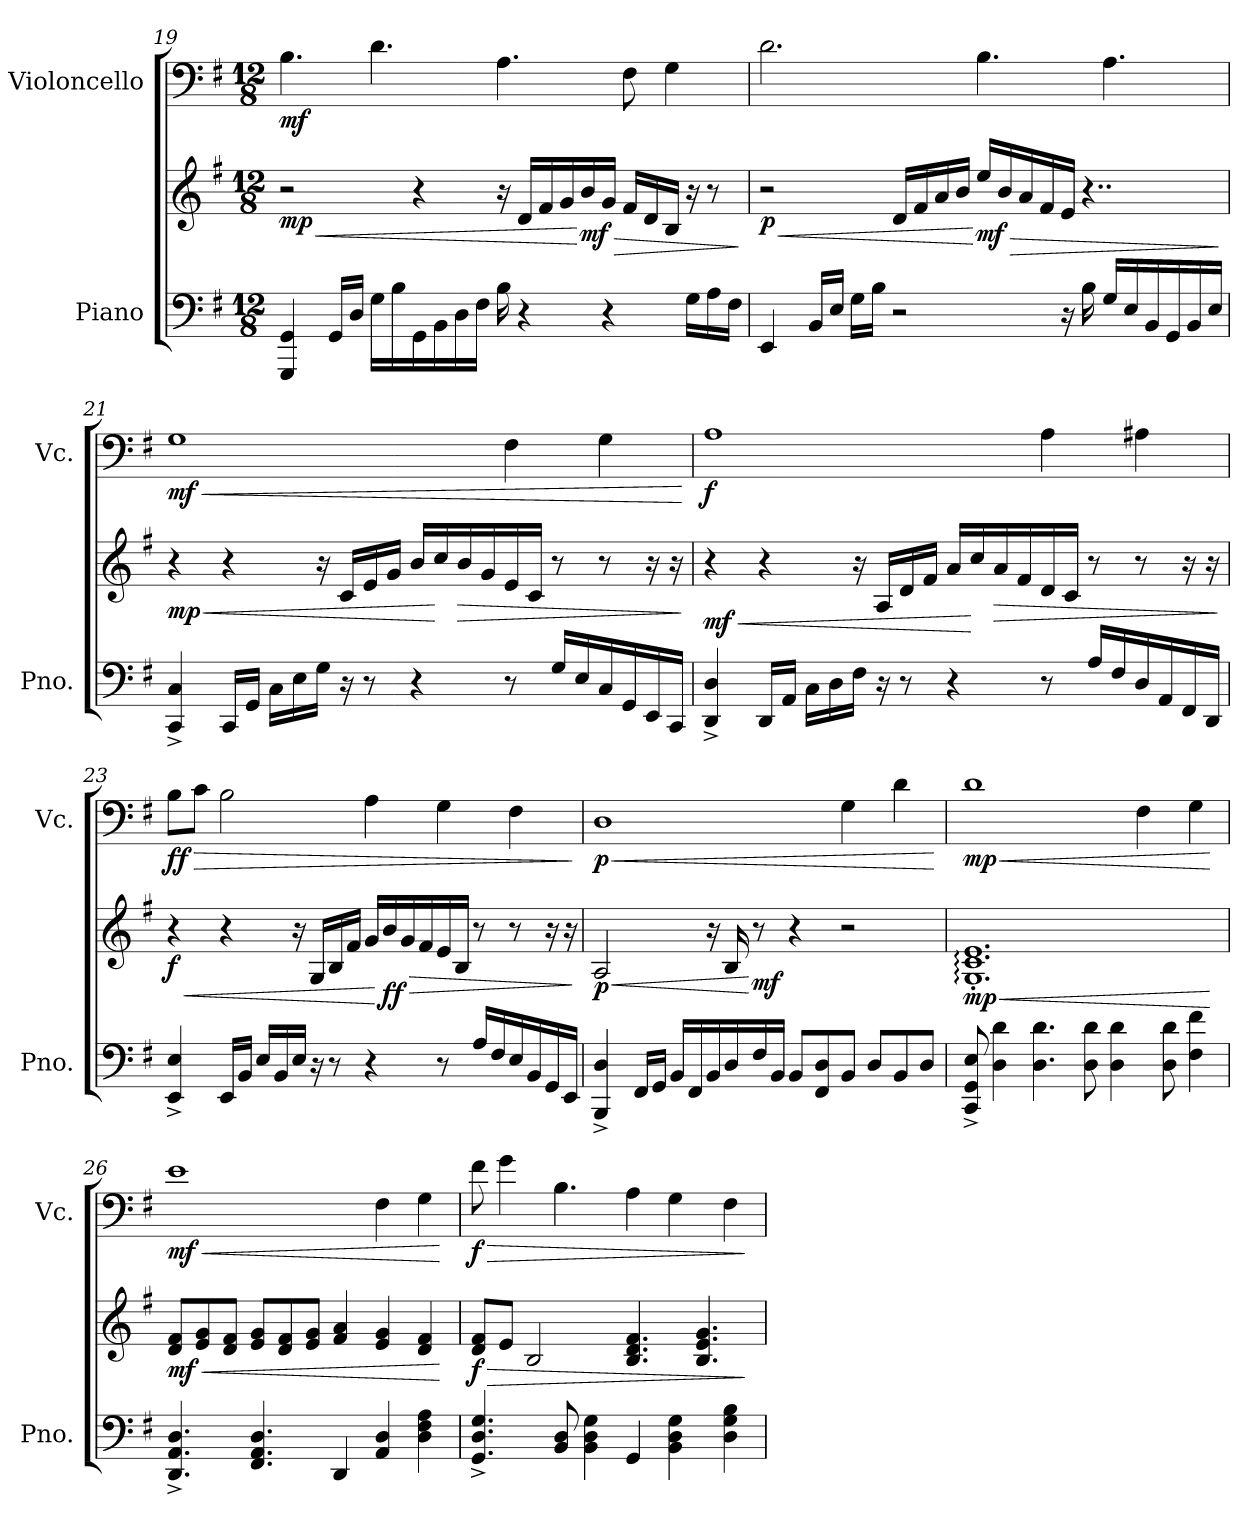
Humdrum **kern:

**kern	**kern	**dynam	**kern	**dynam
*part2	*part2	*part2	*part1	*part1
*staff3	*staff2	*staff2/3	*staff1	*staff1
*I"Piano	*	*	*I"Violoncello	*
*I'Pno.	*	*	*I'Vc.	*
!!LO:LB:g=z
*clefF4	*clefG2	*	*clefF4	*
*k[f#]	*k[f#]	*	*k[f#]	*
*M12/8	*M12/8	*	*M12/8	*
=19	=19	=19	=19	=19
!	!	!LO:HP:b	!	!
!	!	!LO:DY:n=1:b	!	!LO:DY:b
4GGG/ 4GG/	2r	< mp	4.B\	mf
16GG/LL	.	.	.	.
16D/JJ	.	.	.	.
16G\LL	.	.	4.d\	.
16B\	.	.	.	.
16GG\	4r	.	.	.
16BB\	.	.	.	.
16D\	.	.	.	.
16F#\JJ	.	.	.	.
16B\	16r	.	4.A\	.
4r	16d/LL	.	.	.
.	16f#/	.	.	.
.	16g/	.	.	.
!	!	!LO:HP:n=1:b	!	!
!	!	!LO:DY:n=2:b	!	!
.	16b/	[ > mf	.	.
4r	16g/JJ	.	.	.
.	16f#/LL	.	8F#\	.
.	16d/	.	.	.
.	16B/JJ	.	4G\	.
16G\LL	16r	.	.	.
16A\	8r	.	.	.
16F#\JJ	.	.	.	.
.	.	]	.	.
=20	=20	=20	=20	=20
!	!	!LO:HP:b	!	!
!	!	!LO:DY:n=1:b	!	!
4EE/	2r	< p	2.d\	.
16BB/LL	.	.	.	.
16E/JJ	.	.	.	.
16G\LL	.	.	.	.
16B\JJ	.	.	.	.
2r	16d/LL	.	.	.
.	16f#/	.	.	.
.	16a/	.	.	.
.	16b/JJ	.	.	.
!	!	!LO:HP:n=1:b	!	!
!	!	!LO:DY:n=2:b	!	!
.	16ee/LL	[ > mf	4.B\	.
.	16b/	.	.	.
.	16a/	.	.	.
.	16f#/	.	.	.
16r	16e/JJ	.	.	.
16B\	4..r	.	.	.
16G/LL	.	.	4.A\	.
16E/	.	.	.	.
16BB/	.	.	.	.
16GG/	.	.	.	.
16BB/	.	.	.	.
16E/JJ	.	.	.	.
.	.	]	.	.
!!LO:PB:g=z
=21	=21	=21	=21	=21
!	!	!LO:HP:b	!	!LO:HP:b
!	!	!LO:DY:n=1:b	!	!LO:DY:n=1:b
4CC/^ 4C/^	4r	< mp	1G	< mf
16CC/LL	4r	.	.	.
16GG/JJ	.	.	.	.
16C\LL	.	.	.	.
16E\	.	.	.	.
16G\JJ	16r	.	.	.
16r	16c/LL	.	.	.
8r	16e/	.	.	.
.	16g/JJ	.	.	.
4r	16b/LL	.	.	.
.	16cc/	[	.	.
!	!	!LO:HP:b	!	!
.	16b/	>	.	.
.	16g/	.	.	.
8r	16e/	.	4F#\	.
.	16c/JJ	.	.	.
16G/LL	8r	.	.	.
16E/	.	.	.	.
16C/	8r	.	4G\	.
16GG/	.	.	.	.
16EE/	16r	.	.	.
16CC/JJ	16r	.	.	.
.	.	]	.	[
=22	=22	=22	=22	=22
!	!	!LO:HP:b	!	!
!	!	!LO:DY:n=1:b	!	!LO:DY:b
4DD/^ 4D/^	4r	< mf	1A	f
16DD/LL	4r	.	.	.
16AA/JJ	.	.	.	.
16C\LL	.	.	.	.
16D\	.	.	.	.
16F#\JJ	16r	.	.	.
16r	16A/LL	.	.	.
8r	16d/	.	.	.
.	16f#/JJ	.	.	.
4r	16a/LL	.	.	.
.	16cc/	[	.	.
!	!	!LO:HP:b	!	!
.	16a/	>	.	.
.	16f#/	.	.	.
8r	16d/	.	4A\	.
.	16c/JJ	.	.	.
16A/LL	8r	.	.	.
16F#/	.	.	.	.
16D/	8r	.	4A#X\	.
16AA/	.	.	.	.
16FF#/	16r	.	.	.
16DD/JJ	16r	.	.	.
.	.	]	.	.
!!LO:LB:g=z
=23	=23	=23	=23	=23
!	!	!LO:HP:b	!	!LO:HP:b
!	!	!LO:DY:n=1:b	!	!LO:DY:n=1:b
4EE/^ 4E/^	4r	< f	8B\L	> ff
.	.	.	8c\J	.
16EE/LL	4r	.	2B\	.
16BB/JJ	.	.	.	.
16E/LL	.	.	.	.
16BB/	.	.	.	.
16E/JJ	16r	.	.	.
16r	16G/LL	.	.	.
8r	16B/	.	.	.
.	16f#/JJ	.	.	.
4r	16g/LL	.	4A\	.
!	!	!LO:HP:n=1:b	!	!
!	!	!LO:DY:n=2:b	!	!
.	16b/	[ > ff	.	.
.	16g/	.	.	.
.	16f#/	.	.	.
8r	16e/	.	4G\	.
.	16B/JJ	.	.	.
16A/LL	8r	.	.	.
16F#/	.	.	.	.
16E/	8r	.	4F#\	.
16BB/	.	.	.	.
16GG/	16r	.	.	.
16EE/JJ	16r	.	.	.
.	.	]	.	]
=24	=24	=24	=24	=24
!	!	!LO:HP:b	!	!LO:HP:b
!	!	!LO:DY:n=1:b	!	!LO:DY:n=1:b
4BBB/^ 4D/^	2A/	< p	1D	< p
16FF#/LL	.	.	.	.
16GG/JJ	.	.	.	.
16BB/LL	.	.	.	.
16FF#/	.	.	.	.
16BB/	16r	.	.	.
16D/	16B/	.	.	.
!	!	!LO:DY:n=2:b	!	!
16F#/	8r	[ mf	.	.
16BB/JJ	.	.	.	.
8BB/L	4r	.	.	.
8FF#/ 8D/	.	.	.	.
8BB/J	2r	.	4G\	.
8D/L	.	.	.	.
8BB/	.	.	4d\	.
8D/J	.	.	.	.
.	.	.	.	[
!!LO:LB:g=z
=25	=25	=25	=25	=25
!	!	!LO:HP:b	!	!LO:HP:b
!	!	!LO:DY:n=1:b	!	!LO:DY:n=1:b
8CC/^ 8GG/^ 8E/^	1.G:' 1.c:' 1.e:'	< mp	1d	< mp
4D\ 4d\	.	.	.	.
4.D\ 4.d\	.	.	.	.
8D\ 8d\	.	.	.	.
4D\ 4d\	.	.	.	.
.	.	.	4F#\	.
8D\ 8d\	.	.	.	.
4F#\ 4f#\	.	.	4G\	.
.	.	[	.	[
=26	=26	=26	=26	=26
!	!	!LO:HP:b	!	!LO:HP:b
!	!	!LO:DY:n=1:b	!	!LO:DY:n=1:b
4.DD/^ 4.AA/^ 4.D/^	8d/ 8f#/L	< mf	1e	< mf
.	8e/ 8g/	.	.	.
.	8d/ 8f#/J	.	.	.
4.FF#/ 4.AA/ 4.D/	8e/ 8g/L	.	.	.
.	8d/ 8f#/	.	.	.
.	8e/ 8g/J	.	.	.
4DD/	4f#/ 4a/	.	.	.
4AA/ 4D/	4e/ 4g/	.	4F#\	.
4D\ 4F#\ 4A\	4d/ 4f#/	.	4G\	.
.	.	[	.	[
=27	=27	=27	=27	=27
!	!	!LO:HP:b	!	!LO:HP:b
!	!	!LO:DY:n=1:b	!	!LO:DY:n=1:b
4.GG/^ 4.D/^ 4.G/^	8d/ 8f#/L	> f	8f#\	> f
.	8e/J	.	4g\	.
.	2B/	.	.	.
8BB/ 8D/	.	.	4.B\	.
4BB\ 4D\ 4G\	.	.	.	.
4GG/	4.B/ 4.d/ 4.f#/	.	4A\	.
4BB\ 4D\ 4G\	.	.	4G\	.
.	4.B/ 4.e/ 4.g/	.	.	.
4D\ 4G\ 4B\	.	.	4F#\	.
.	.	]	.	]
=	=	=	=	=
*-	*-	*-	*-	*-
